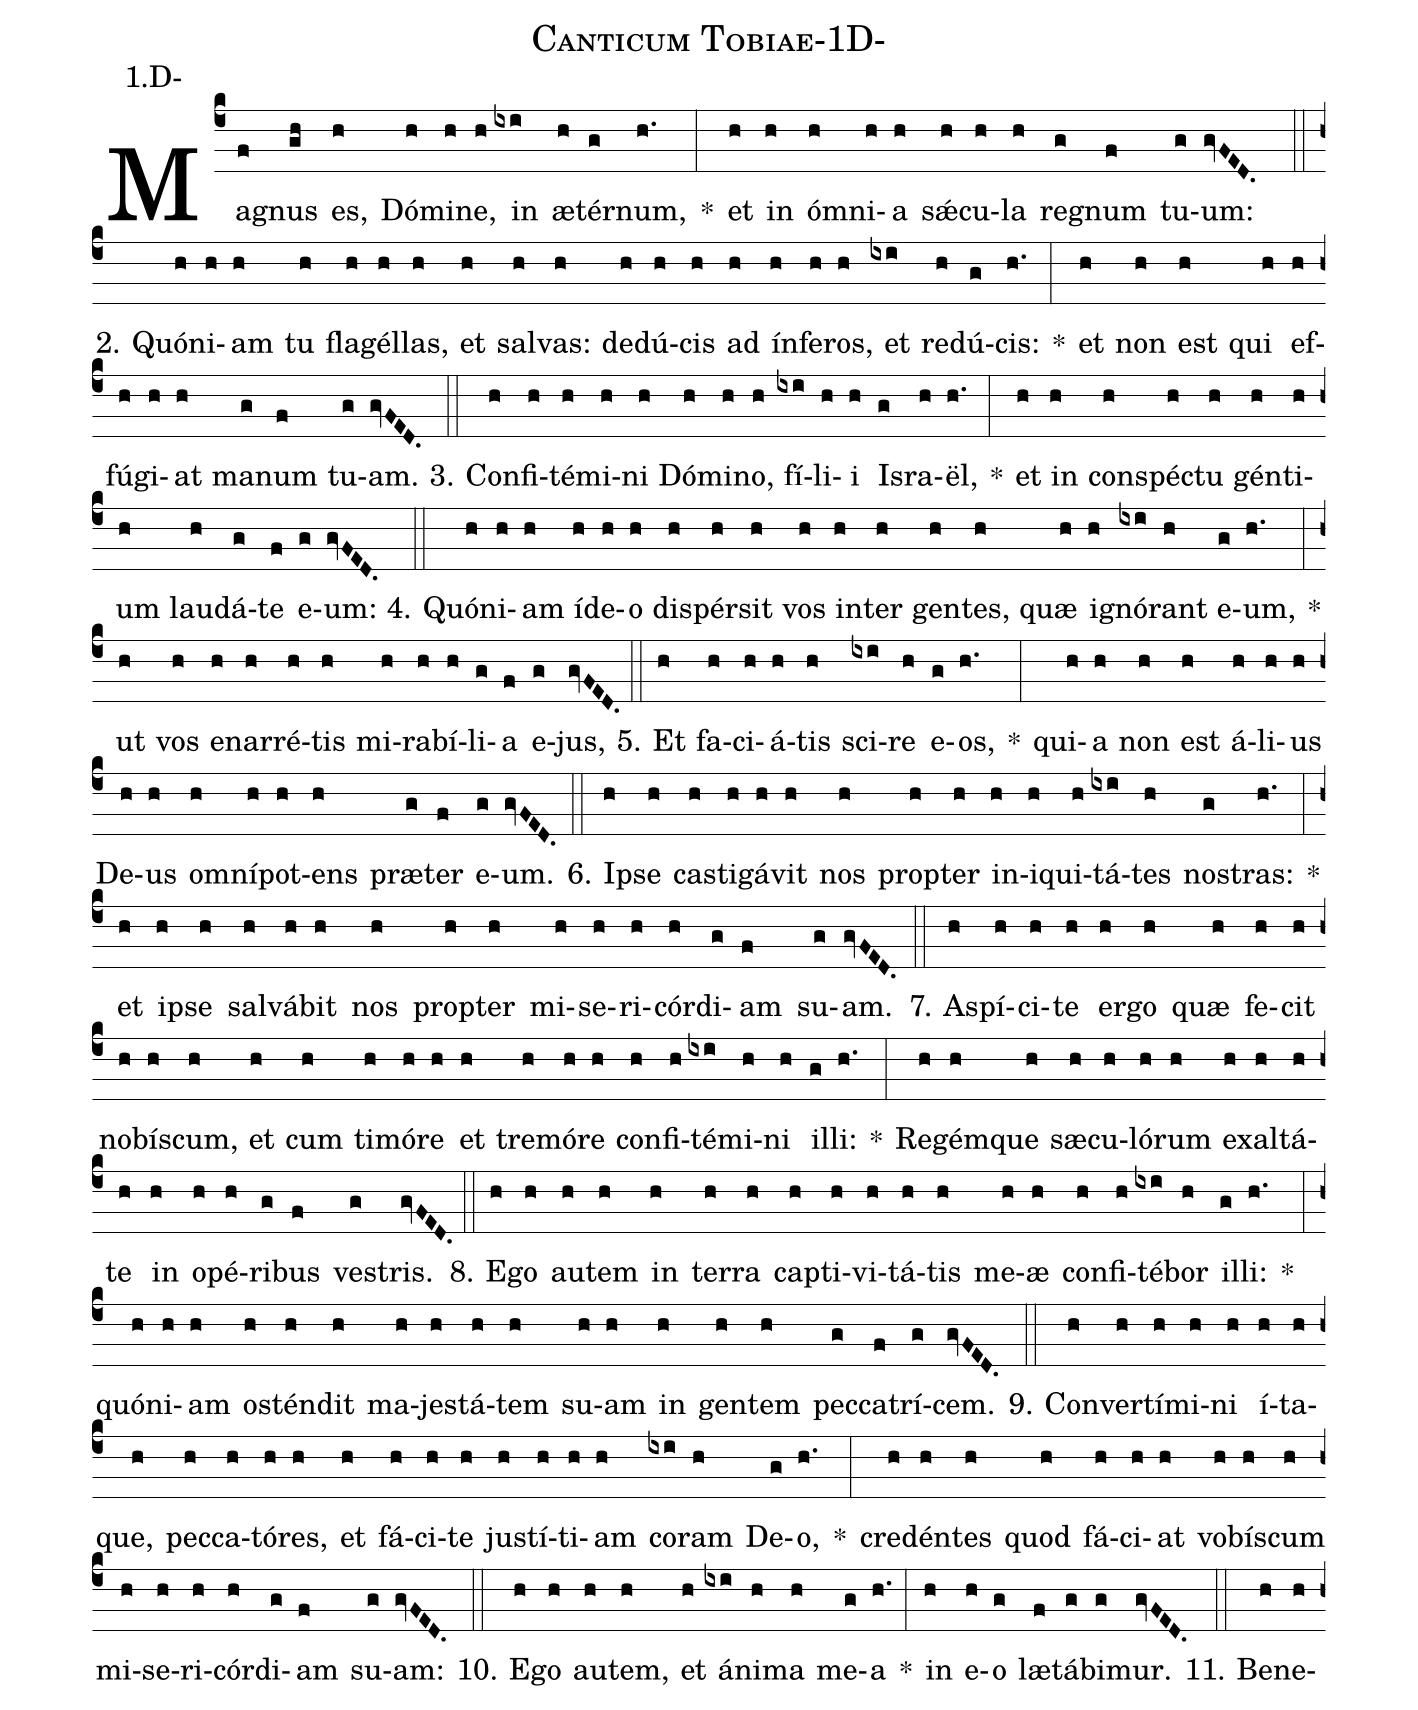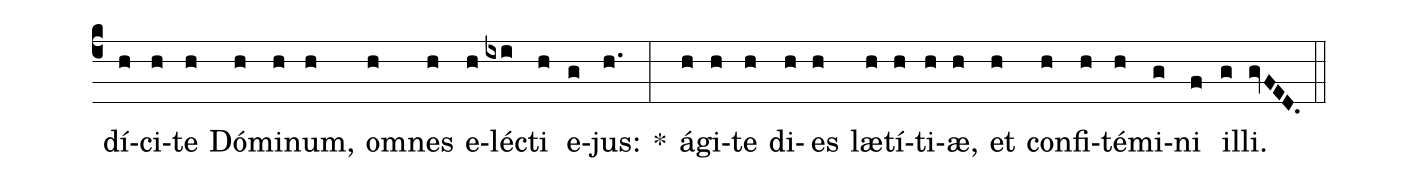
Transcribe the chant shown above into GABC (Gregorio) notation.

name: Canticum Tobiae-1D-;
annotation: 1.D-;
%%
(c4)Ma(f)gnus(gh) es,(h) Dó(h)mi(h)ne,(h) in(ixi) æ(h)tér(g)num,(h.) *(:) et(h) in(h) óm(h)ni(h)a(h) sǽ(h)cu(h)la(h) re(g)gnum(f) tu(g)um:(gvFED.) (::)
2. Quón(h)i(h)am(h) tu(h) fla(h)gél(h)las,(h) et(h) sal(h)vas:(h) de(h)dú(h)cis(h) ad(h) ín(h)fe(h)ros,(h) et(ixi) re(h)dú(g)cis:(h.) *(:) et(h) non(h) est(h) qui(h) ef(h)fú(h)gi(h)at(h) ma(g)num(f) tu(g)am.(gvFED.) (::)
3. Con(h)fi(h)té(h)mi(h)ni(h) Dó(h)mi(h)no,(h) fí(ixi)li(h)i(h) Is(g)ra(h)ël,(h.) *(:) et(h) in(h) con(h)spéc(h)tu(h) gén(h)ti(h)um(h) lau(h)dá(g)te(f) e(g)um:(gvFED.) (::)
4. Quón(h)i(h)am(h) íd(h)e(h)o(h) di(h)spér(h)sit(h) vos(h) in(h)ter(h) gen(h)tes,(h) quæ(h) i(h)gnó(ixi)rant(h) e(g)um,(h.) *(:) ut(h) vos(h) e(h)nar(h)ré(h)tis(h) mi(h)ra(h)bí(h)li(g)a(f) e(g)jus,(gvFED.) (::)
5. Et(h) fa(h)ci(h)á(h)tis(h) sci(ixi)re(h) e(g)os,(h.) *(:) qui(h)a(h) non(h) est(h) á(h)li(h)us(h) De(h)us(h) om(h)ní(h)pot(h)ens(h) præ(g)ter(f) e(g)um.(gvFED.) (::)
6. Ip(h)se(h) cas(h)ti(h)gá(h)vit(h) nos(h) prop(h)ter(h) in(h)i(h)qui(h)tá(ixi)tes(h) nos(g)tras:(h.) *(:) et(h) ip(h)se(h) sal(h)vá(h)bit(h) nos(h) prop(h)ter(h) mi(h)se(h)ri(h)cór(h)di(g)am(f) su(g)am.(gvFED.) (::)
7. A(h)spí(h)ci(h)te(h) er(h)go(h) quæ(h) fe(h)cit(h) no(h)bís(h)cum,(h) et(h) cum(h) ti(h)mó(h)re(h) et(h) tre(h)mó(h)re(h) con(h)fi(h)té(ixi)mi(h)ni(h) il(g)li:(h.) *(:) Re(h)gém(h)que(h) sæ(h)cu(h)ló(h)rum(h) ex(h)al(h)tá(h)te(h) in(h) o(h)pé(h)ri(g)bus(f) ves(g)tris.(gvFED.) (::)
8. E(h)go(h) au(h)tem(h) in(h) ter(h)ra(h) cap(h)ti(h)vi(h)tá(h)tis(h) me(h)æ(h) con(h)fi(h)té(ixi)bor(h) il(g)li:(h.) *(:) quón(h)i(h)am(h) os(h)tén(h)dit(h) ma(h)jes(h)tá(h)tem(h) su(h)am(h) in(h) gen(h)tem(h) pec(g)ca(f)trí(g)cem.(gvFED.) (::)
9. Con(h)ver(h)tí(h)mi(h)ni(h) í(h)ta(h)que,(h) pec(h)ca(h)tó(h)res,(h) et(h) fá(h)ci(h)te(h) jus(h)tí(h)ti(h)am(h) co(ixi)ram(h) De(g)o,(h.) *(:) cre(h)dén(h)tes(h) quod(h) fá(h)ci(h)at(h) vo(h)bís(h)cum(h) mi(h)se(h)ri(h)cór(h)di(g)am(f) su(g)am:(gvFED.) (::)
10. E(h)go(h) au(h)tem,(h) et(h) á(ixi)ni(h)ma(h) me(g)a(h.) *(:) in(h) e(h)o(g) læ(f)tá(g)bi(g)mur.(gvFED.) (::)
11. Be(h)ne(h)dí(h)ci(h)te(h) Dó(h)mi(h)num,(h) om(h)nes(h) e(h)léc(ixi)ti(h) e(g)jus:(h.) *(:) á(h)gi(h)te(h) di(h)es(h) læ(h)tí(h)ti(h)æ,(h) et(h) con(h)fi(h)té(h)mi(g)ni(f) il(g)li.(gvFED.) (::)
